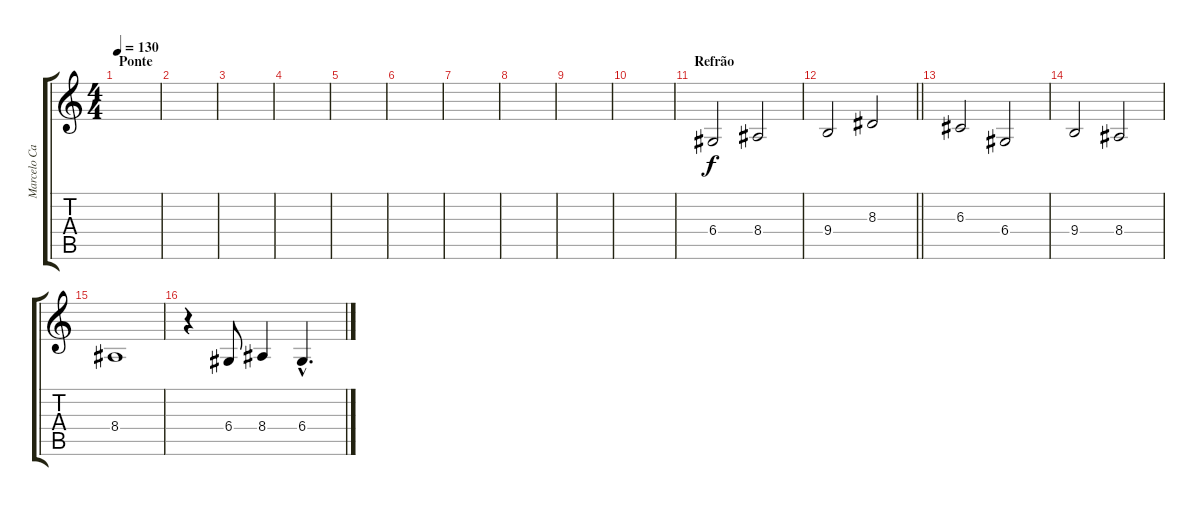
\track ("Marcelo Camelo (Vocal)" "Marcelo Ca") {instrument synthvoice}
\staff {score tabs}
\tuning (E4 B3 G3 D3 A2 E2) {hide}
\ts (4 4)
\section ("" "Ponte")
\tempo 130
\clef g2
\ks c
|
|
|
|
|
|
|
|
|
|
\section ("" "Refrão")
6.4.2 8.4.2 |
\barLineRight lightlight
9.4.2 8.3.2 |
6.3.2 6.4.2 |
9.4.2 8.4.2 |
8.4.1 |
r.4 6.4.8 8.4.4 6.4{hac}.4{d}
